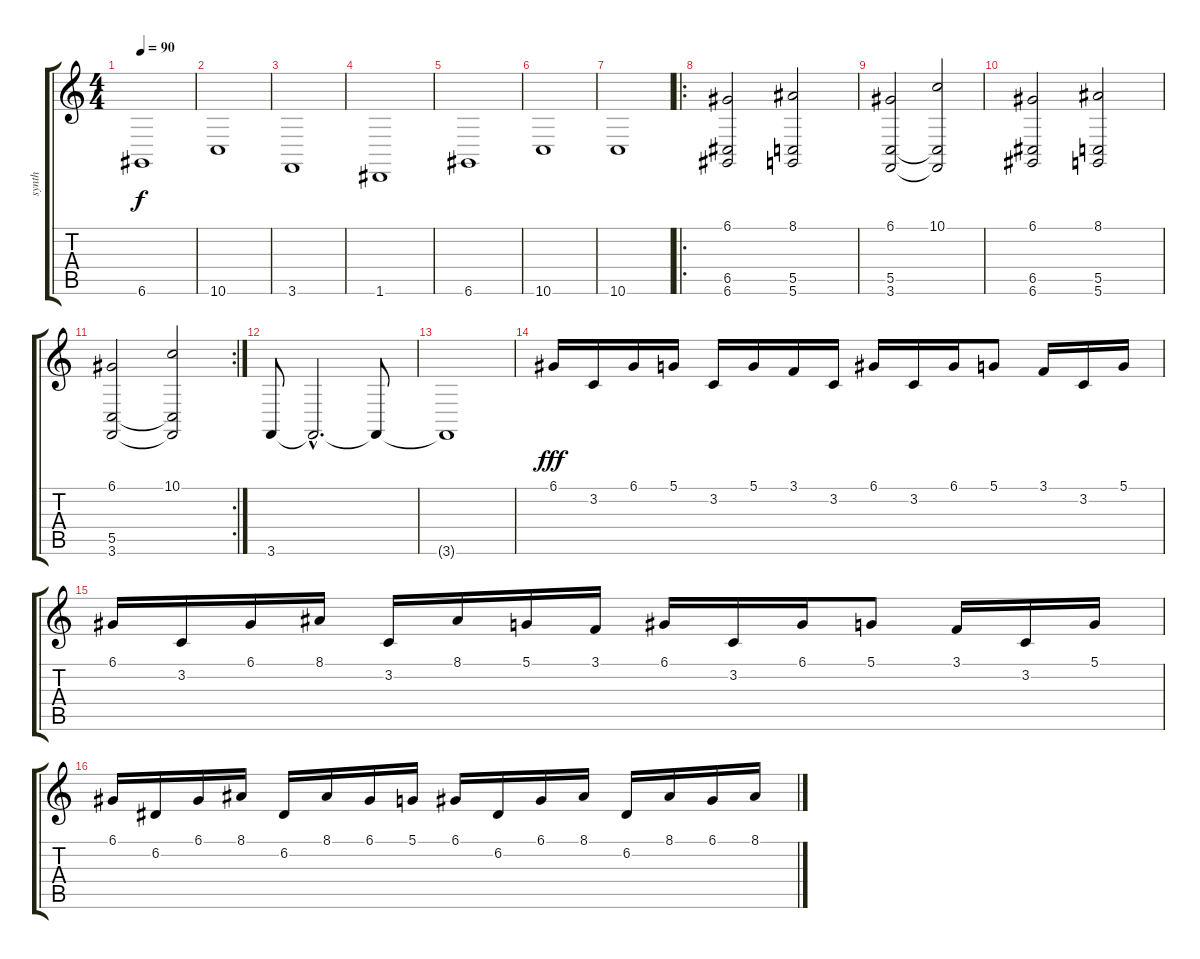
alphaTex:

\track ("synth" "synth") {instrument stringensemble1}
\staff {score tabs}
\tuning (D4 A3 F3 C3 G2 D2) {hide}
\ts (4 4)
\tempo 90
\clef g2
\ks c
6.6.1{dy f} |
10.6.1 |
3.6.1 |
1.6.1 |
6.6.1 |
10.6.1 |
10.6.1{volume 5} |
\ro
(6.1 6.5 6.6).2{volume 10} (8.1 5.5 5.6).2 |
(6.1 5.5 3.6).2 (10.1 5.5{t} 3.6{t}).2 |
(6.1 6.5 6.6).2{volume 10} (8.1 5.5 5.6).2 |
\rc 2
(6.1 5.5 3.6).2 (10.1 5.5{t} 3.6{t}).2 |
3.6.8{volume 6} 3.6{hac t}.2{d volume 12} 3.6{t}.8 |
3.6{t}.1 |
6.1.16{dy fff volume 10 instrument lead2sawtooth} 3.2.16 6.1.16 5.1.16 3.2.16 5.1.16 3.1.16 3.2.16 6.1.16 3.2.16 6.1.16 5.1.8 3.1.16 3.2.16 5.1.16 |
6.1.16 3.2.16 6.1.16 8.1.16 3.2.16 8.1.16 5.1.16 3.1.16 6.1.16 3.2.16 6.1.16 5.1.8 3.1.16 3.2.16 5.1.16 |
6.1.16 6.2.16 6.1.16 8.1.16 6.2.16 8.1.16 6.1.16 5.1.16 6.1.16 6.2.16 6.1.16 8.1.16 6.2.16 8.1.16 6.1.16 8.1.16
